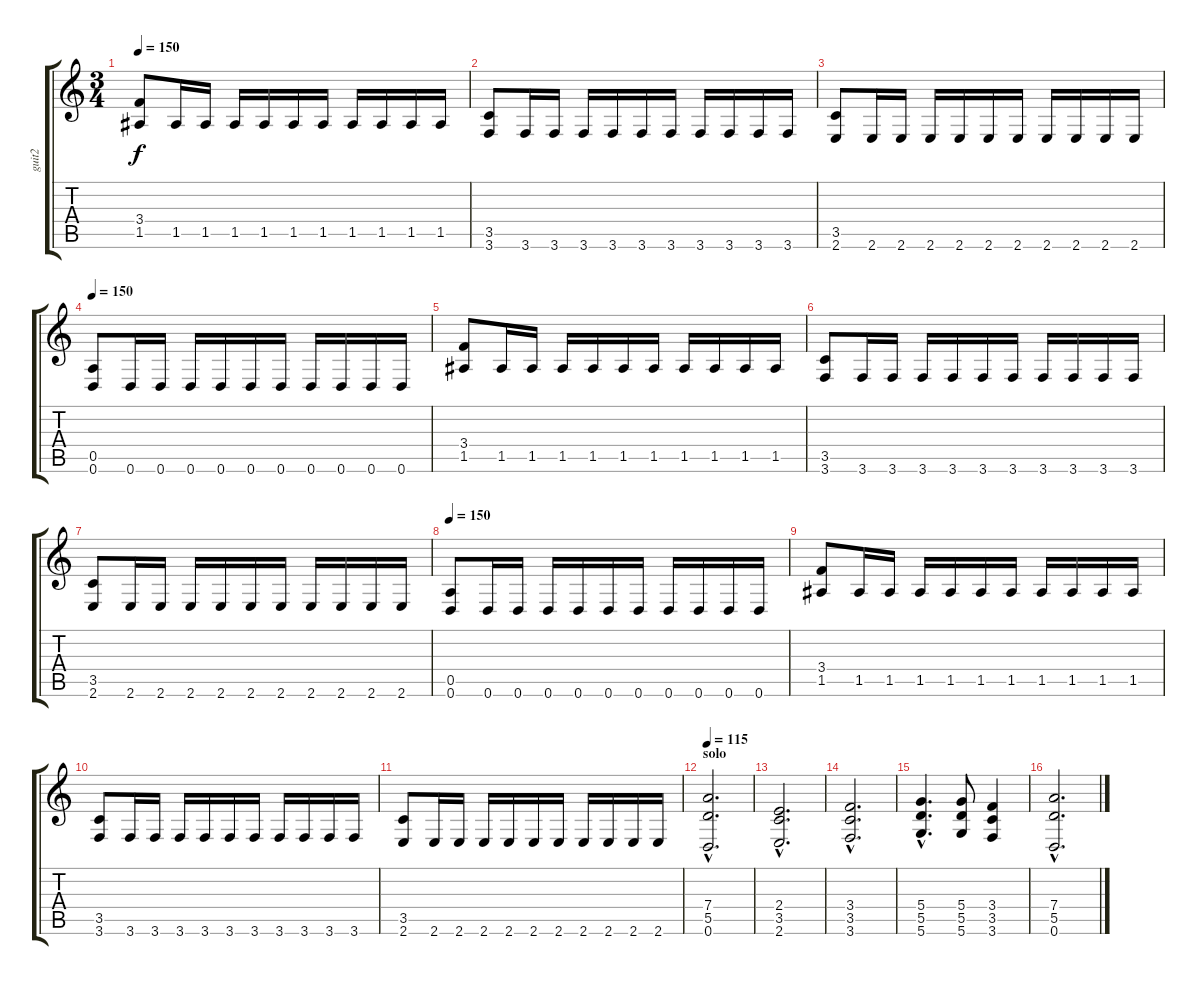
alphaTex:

\track ("guit2" "guit2") {instrument distortionguitar}
\staff {score tabs}
\tuning (E4 B3 G3 D3 A2 D2) {hide}
\ts (3 4)
\tempo 150
\clef g2
\ks c
(3.4 1.5).8{dy f} 1.5.16 1.5.16 1.5.16 1.5.16 1.5.16 1.5.16 1.5.16 1.5.16 1.5.16 1.5.16 |
(3.5 3.6).8 3.6.16 3.6.16 3.6.16 3.6.16 3.6.16 3.6.16 3.6.16 3.6.16 3.6.16 3.6.16 |
(3.5 2.6).8 2.6.16 2.6.16 2.6.16 2.6.16 2.6.16 2.6.16 2.6.16 2.6.16 2.6.16 2.6.16 |
\tempo 150
(0.5 0.6).8 0.6.16 0.6.16 0.6.16 0.6.16 0.6.16 0.6.16 0.6.16 0.6.16 0.6.16 0.6.16 |
(3.4 1.5).8 1.5.16 1.5.16 1.5.16 1.5.16 1.5.16 1.5.16 1.5.16 1.5.16 1.5.16 1.5.16 |
(3.5 3.6).8 3.6.16 3.6.16 3.6.16 3.6.16 3.6.16 3.6.16 3.6.16 3.6.16 3.6.16 3.6.16 |
(3.5 2.6).8 2.6.16 2.6.16 2.6.16 2.6.16 2.6.16 2.6.16 2.6.16 2.6.16 2.6.16 2.6.16 |
\tempo 150
(0.5 0.6).8 0.6.16 0.6.16 0.6.16 0.6.16 0.6.16 0.6.16 0.6.16 0.6.16 0.6.16 0.6.16 |
(3.4 1.5).8 1.5.16 1.5.16 1.5.16 1.5.16 1.5.16 1.5.16 1.5.16 1.5.16 1.5.16 1.5.16 |
(3.5 3.6).8 3.6.16 3.6.16 3.6.16 3.6.16 3.6.16 3.6.16 3.6.16 3.6.16 3.6.16 3.6.16 |
(3.5 2.6).8 2.6.16 2.6.16 2.6.16 2.6.16 2.6.16 2.6.16 2.6.16 2.6.16 2.6.16 2.6.16 |
\section ("" "solo")
\tempo 115
(7.4{hac} 5.5{hac} 0.6{hac}).2{d} |
(2.4{hac} 3.5{hac} 2.6{hac}).2{d} |
(3.4{hac} 3.5{hac} 3.6{hac}).2{d} |
(5.4{hac} 5.5{hac} 5.6{hac}).4{d} (5.4 5.5 5.6).8 (3.4 3.5 3.6).4 |
(7.4{hac} 5.5{hac} 0.6{hac}).2{d}
